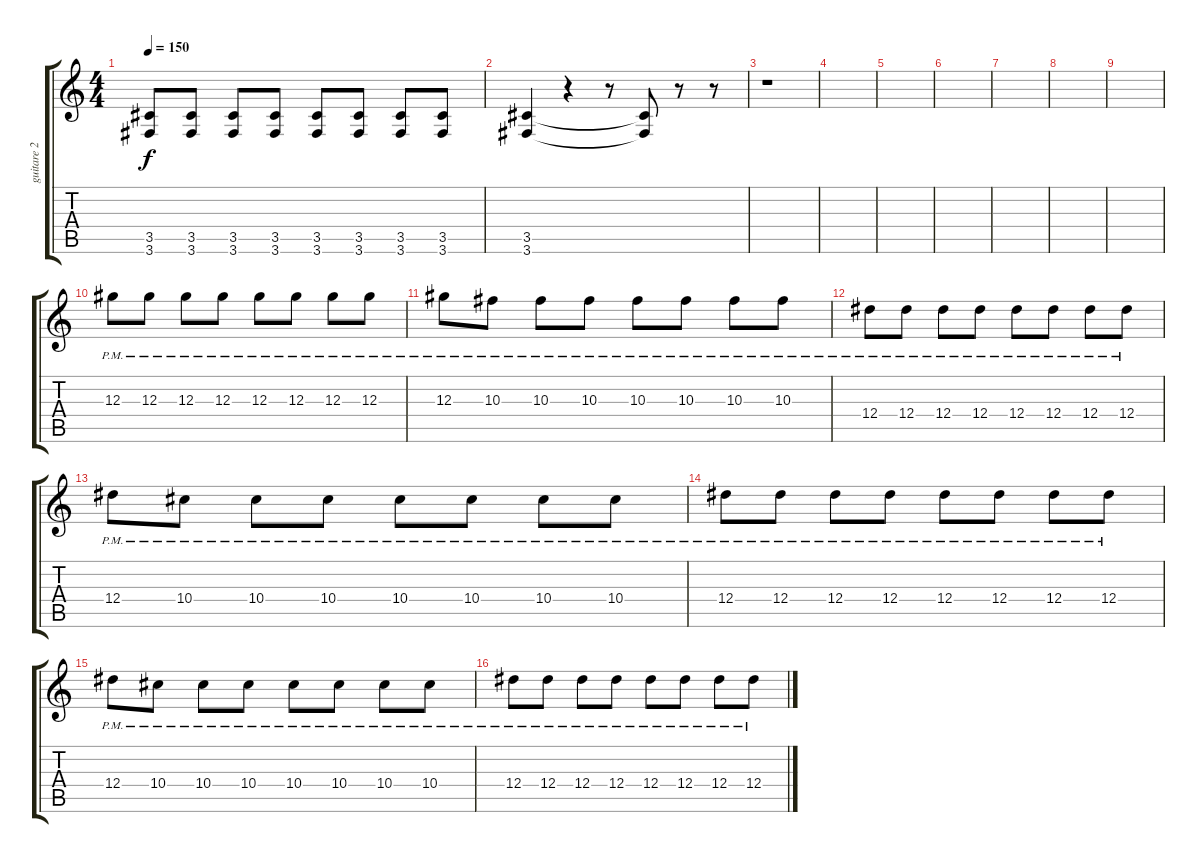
\track ("guitare 2" "guitare 2") {instrument overdrivenguitar}
\staff {score tabs}
\tuning (F4 C4 Ab3 Eb3 Bb2 Eb2) {hide}
\ts (4 4)
\tempo 150
\clef g2
\ks c
(3.5 3.6).8{dy f} (3.5 3.6).8 (3.5 3.6).8 (3.5 3.6).8 (3.5 3.6).8 (3.5 3.6).8 (3.5 3.6).8 (3.5 3.6).8 |
(3.5 3.6).4 r.4 r.8 (3.5{t} 3.6{t}).8 r.8 r.8 |
r.1 |
|
|
|
|
|
|
12.3{pm}.8{instrument electricguitarclean} 12.3{pm}.8 12.3{pm}.8 12.3{pm}.8 12.3{pm}.8 12.3{pm}.8 12.3{pm}.8 12.3{pm}.8 |
12.3{pm}.8 10.3{pm}.8 10.3{pm}.8 10.3{pm}.8 10.3{pm}.8 10.3{pm}.8 10.3{pm}.8 10.3{pm}.8 |
12.4{pm}.8 12.4{pm}.8 12.4{pm}.8 12.4{pm}.8 12.4{pm}.8 12.4{pm}.8 12.4{pm}.8 12.4{pm}.8 |
12.4{pm}.8 10.4{pm}.8 10.4{pm}.8 10.4{pm}.8 10.4{pm}.8 10.4{pm}.8 10.4{pm}.8 10.4{pm}.8 |
12.4{pm}.8 12.4{pm}.8 12.4{pm}.8 12.4{pm}.8 12.4{pm}.8 12.4{pm}.8 12.4{pm}.8 12.4{pm}.8 |
12.4{pm}.8 10.4{pm}.8 10.4{pm}.8 10.4{pm}.8 10.4{pm}.8 10.4{pm}.8 10.4{pm}.8 10.4{pm}.8 |
12.4{pm}.8 12.4{pm}.8 12.4{pm}.8 12.4{pm}.8 12.4{pm}.8 12.4{pm}.8 12.4{pm}.8 12.4{pm}.8
